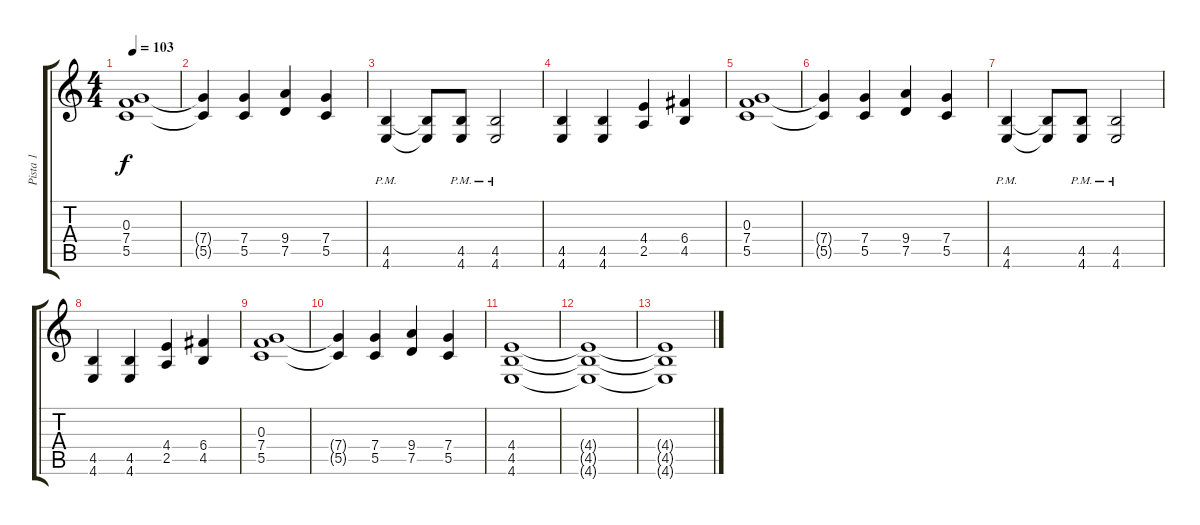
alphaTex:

\track ("Pista 1" "Pista 1") {instrument distortionguitar}
\staff {score tabs}
\tuning (D4 A3 F3 C3 G2 C2) {hide}
\ts (4 4)
\tempo 103
\clef g2
\ks c
(0.3 7.4 5.5).1{dy f} |
(7.4{t} 5.5{t}).4 (7.4 5.5).4 (9.4 7.5).4 (7.4 5.5).4 |
(4.5{pm} 4.6{pm}).4 (4.5{t} 4.6{t}).8 (4.5{pm} 4.6{pm}).8 (4.5{pm} 4.6{pm}).2 |
(4.5 4.6).4 (4.5 4.6).4 (4.4 2.5).4 (6.4 4.5).4 |
(0.3 7.4 5.5).1 |
(7.4{t} 5.5{t}).4 (7.4 5.5).4 (9.4 7.5).4 (7.4 5.5).4 |
(4.5{pm} 4.6{pm}).4 (4.5{t} 4.6{t}).8 (4.5{pm} 4.6{pm}).8 (4.5{pm} 4.6{pm}).2 |
(4.5 4.6).4 (4.5 4.6).4 (4.4 2.5).4 (6.4 4.5).4 |
(0.3 7.4 5.5).1 |
(7.4{t} 5.5{t}).4 (7.4 5.5).4 (9.4 7.5).4 (7.4 5.5).4 |
(4.4 4.5 4.6).1 |
(4.4{t} 4.5{t} 4.6{t}).1 |
(4.4{t} 4.5{t} 4.6{t}).1
